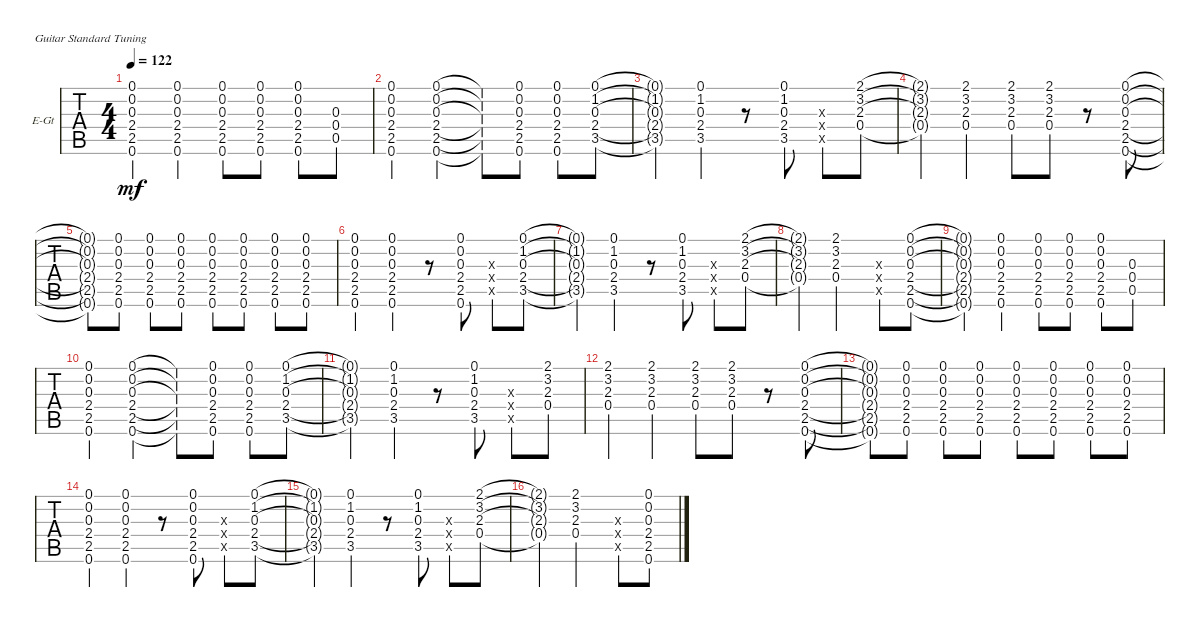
\bracketExtendMode groupsimilarinstruments
\firstSystemTrackNameOrientation horizontal
\otherSystemsTrackNameOrientation horizontal
\track ("Electric Guitar Clean" "E-Gt") {instrument electricguitarclean}
\staff {tabs}
\tuning (E4 B3 G3 D3 A2 E2)
\ts (4 4)
\tempo 122
\clef g2
\scale
0.333333
\ks c
(0.6{t} 2.5{t} 2.4{t} 0.3{t} 0.2{t} 0.1{t}).4{dy mf} (0.1 0.2 0.3 2.4 2.5 0.6).4 (0.1 0.2 0.3 2.4 2.5 0.6).8 (0.1 0.2 0.3 2.4 2.5 0.6).8 (0.1 0.2 0.3 2.4 2.5 0.6).8 (0.5 0.4 0.3).8 |
\scale
0.333333 (0.6 2.5 2.4 0.3 0.2 0.1).4 (0.6 2.5 2.4 0.3 0.2 0.1).4 (0.6{t} 2.5{t} 2.4{t} 0.3{t} 0.2{t} 0.1{t}).8 (0.6 2.5 2.4 0.3 0.2 0.1).8 (0.6 2.5 2.4 0.3 0.2 0.1).8 (0.1 1.2 0.3 2.4 3.5).8 |
\scale
0.333333 (3.5{t} 2.4{t} 0.3{t} 1.2{t} 0.1{t}).4 (3.5 2.4 0.3 1.2 0.1).4 r.8 (3.5 2.4 0.3 1.2 0.1).8 (0.3{x} 0.4{x} 0.5{x}).8 (0.4 2.3 3.2 2.1).8 |
\scale
0.333333 (2.1{t} 3.2{t} 2.3{t} 0.4{t}).4 (0.4 2.3 3.2 2.1).4 (0.4 2.3 3.2 2.1).8 (0.4 2.3 3.2 2.1).8 r.8 (0.1 0.2 0.3 2.4 2.5 0.6).8 |
\scale
0.333333 (0.6{t} 2.5{t} 2.4{t} 0.3{t} 0.2{t} 0.1{t}).8 (0.6 2.5 2.4 0.3 0.2 0.1).8 (0.6 2.5 2.4 0.3 0.2 0.1).8 (0.6 2.5 2.4 0.3 0.2 0.1).8 (0.6 2.5 2.4 0.3 0.2 0.1).8 (0.6 2.5 2.4 0.3 0.2 0.1).8 (0.6 2.5 2.4 0.3 0.2 0.1).8 (0.6 2.5 2.4 0.3 0.2 0.1).8 |
\scale
0.333333 (0.6 2.5 2.4 0.3 0.2 0.1).4 (0.6 2.5 2.4 0.3 0.2 0.1).4 r.8 (0.1 0.2 0.3 2.4 2.5 0.6).8 (0.5{x} 0.4{x} 0.3{x}).8 (3.5 2.4 0.3 1.2 0.1).8 |
\scale
0.333333 (0.1{t} 1.2{t} 0.3{t} 2.4{t} 3.5{t}).4 (3.5 2.4 0.3 1.2 0.1).4 r.8 (0.1 1.2 0.3 2.4 3.5).8 (0.5{x} 0.4{x} 0.3{x}).8 (0.4 2.3 3.2 2.1).8 |
\scale
0.333333 (2.1{t} 3.2{t} 2.3{t} 0.4{t}).4 (2.1 3.2 2.3 0.4).2 (0.3{x} 0.4{x} 0.5{x}).8 (0.6 2.5 2.4 0.3 0.2 0.1).8 |
\scale
0.333333 (0.6{t} 2.5{t} 2.4{t} 0.3{t} 0.2{t} 0.1{t}).4 (0.1 0.2 0.3 2.4 2.5 0.6).4 (0.1 0.2 0.3 2.4 2.5 0.6).8 (0.1 0.2 0.3 2.4 2.5 0.6).8 (0.1 0.2 0.3 2.4 2.5 0.6).8 (0.5 0.4 0.3).8 |
\scale
0.333333 (0.6 2.5 2.4 0.3 0.2 0.1).4 (0.6 2.5 2.4 0.3 0.2 0.1).4 (0.6{t} 2.5{t} 2.4{t} 0.3{t} 0.2{t} 0.1{t}).8 (0.6 2.5 2.4 0.3 0.2 0.1).8 (0.6 2.5 2.4 0.3 0.2 0.1).8 (0.1 1.2 0.3 2.4 3.5).8 |
\scale
0.333333 (3.5{t} 2.4{t} 0.3{t} 1.2{t} 0.1{t}).4 (3.5 2.4 0.3 1.2 0.1).4 r.8 (3.5 2.4 0.3 1.2 0.1).8 (0.3{x} 0.4{x} 0.5{x}).8 (0.4 2.3 3.2 2.1).8 |
\scale
0.333333 (2.1 3.2 2.3 0.4).4 (0.4 2.3 3.2 2.1).4 (0.4 2.3 3.2 2.1).8 (0.4 2.3 3.2 2.1).8 r.8 (0.1 0.2 0.3 2.4 2.5 0.6).8 |
\scale
0.333333 (0.6{t} 2.5{t} 2.4{t} 0.3{t} 0.2{t} 0.1{t}).8 (0.6 2.5 2.4 0.3 0.2 0.1).8 (0.6 2.5 2.4 0.3 0.2 0.1).8 (0.6 2.5 2.4 0.3 0.2 0.1).8 (0.6 2.5 2.4 0.3 0.2 0.1).8 (0.6 2.5 2.4 0.3 0.2 0.1).8 (0.6 2.5 2.4 0.3 0.2 0.1).8 (0.6 2.5 2.4 0.3 0.2 0.1).8 |
\scale
0.333333 (0.6 2.5 2.4 0.3 0.2 0.1).4 (0.6 2.5 2.4 0.3 0.2 0.1).4 r.8 (0.1 0.2 0.3 2.4 2.5 0.6).8 (0.5{x} 0.4{x} 0.3{x}).8 (3.5 2.4 0.3 1.2 0.1).8 |
\scale
0.333333 (0.1{t} 1.2{t} 0.3{t} 2.4{t} 3.5{t}).4 (3.5 2.4 0.3 1.2 0.1).4 r.8 (0.1 1.2 0.3 2.4 3.5).8 (0.5{x} 0.4{x} 0.3{x}).8 (0.4 2.3 3.2 2.1).8 |
\scale
0.333333 (2.1{t} 3.2{t} 2.3{t} 0.4{t}).4 (2.1 3.2 2.3 0.4).2 (0.3{x} 0.4{x} 0.5{x}).8 (0.6 2.5 2.4 0.3 0.2 0.1).8
